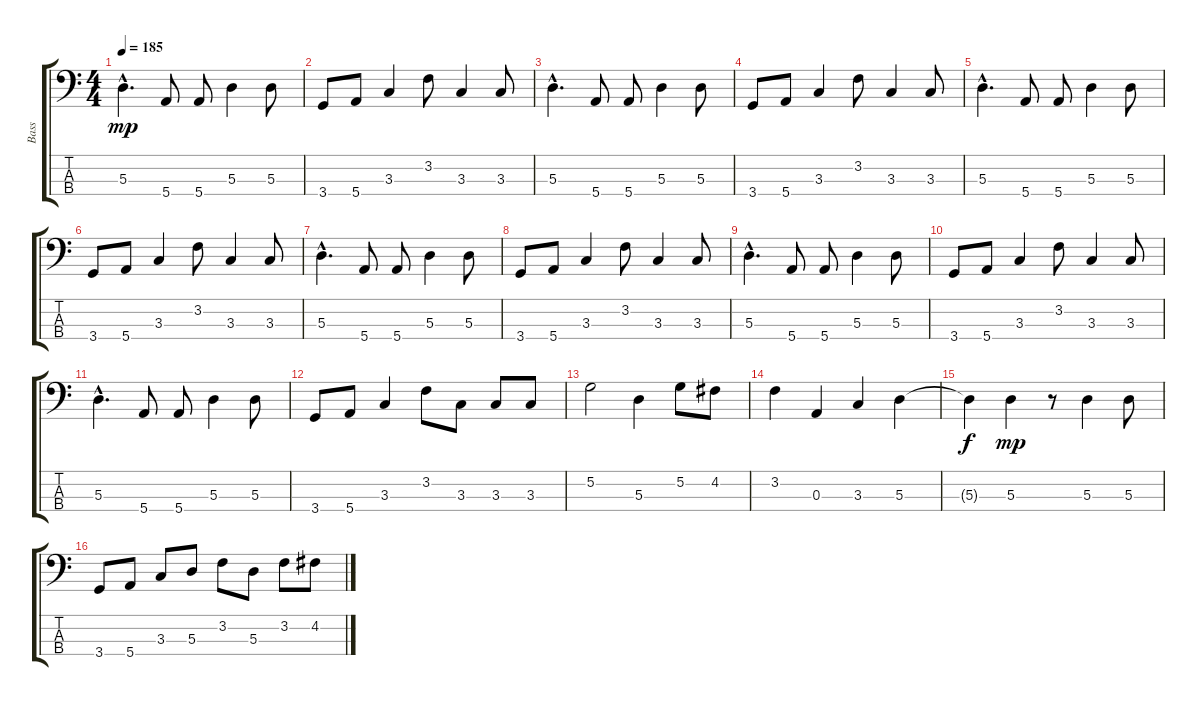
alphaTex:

\track ("Bass" "Bass") {instrument electricbassfinger}
\staff {score tabs}
\tuning (G2 D2 A1 E1) {hide}
\ts (4 4)
\tempo 185
\clef f4
\ks c
5.3{hac}.4{d dy mp} 5.4.8 5.4.8 5.3.4 5.3.8 |
3.4.8 5.4.8 3.3.4 3.2.8 3.3.4 3.3.8 |
5.3{hac}.4{d} 5.4.8 5.4.8 5.3.4 5.3.8 |
3.4.8 5.4.8 3.3.4 3.2.8 3.3.4 3.3.8 |
5.3{hac}.4{d} 5.4.8 5.4.8 5.3.4 5.3.8 |
3.4.8 5.4.8 3.3.4 3.2.8 3.3.4 3.3.8 |
5.3{hac}.4{d} 5.4.8 5.4.8 5.3.4 5.3.8 |
3.4.8 5.4.8 3.3.4 3.2.8 3.3.4 3.3.8 |
5.3{hac}.4{d} 5.4.8 5.4.8 5.3.4 5.3.8 |
3.4.8 5.4.8 3.3.4 3.2.8 3.3.4 3.3.8 |
5.3{hac}.4{d} 5.4.8 5.4.8 5.3.4 5.3.8 |
3.4.8 5.4.8 3.3.4 3.2.8 3.3.8 3.3.8 3.3.8 |
5.2.2 5.3.4 5.2.8 4.2.8 |
3.2.4 0.3.4 3.3.4 5.3.4 |
5.3{t}.4{dy f} 5.3.4{dy mp} r.8 5.3.4 5.3.8 |
3.4.8 5.4.8 3.3.8 5.3.8 3.2.8 5.3.8 3.2.8 4.2.8
